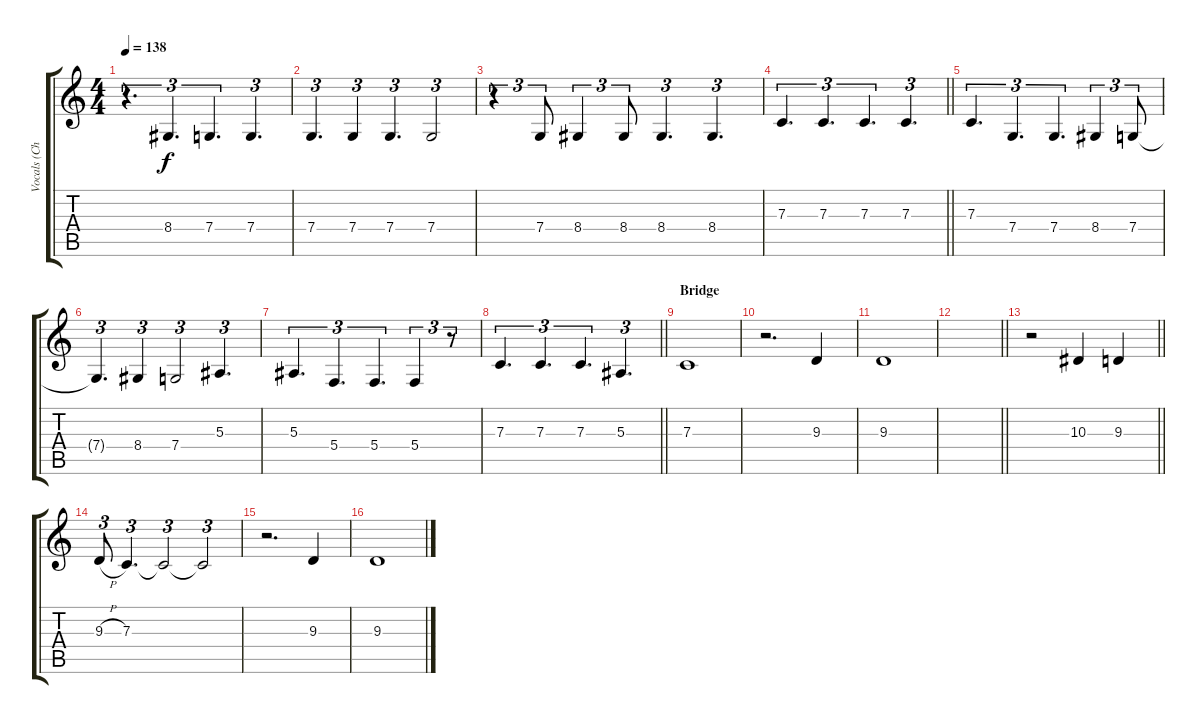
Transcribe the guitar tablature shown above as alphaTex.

\track ("Vocals (Chorus/Bridge)" "Vocals (Ch") {instrument tuba}
\staff {score tabs}
\tuning (D4 A3 F3 C3 G2 C2) {hide}
\ts (4 4)
\section ("" "")
\tempo 138
\clef g2
\ks c
r.4{d tu (3 2) dy f} 8.4.4{d tu (3 2)} 7.4.4{d tu (3 2)} 7.4.4{d tu (3 2)} |
7.4.4{d tu (3 2)} 7.4.4{tu (3 2)} 7.4.4{d tu (3 2)} 7.4.2{tu (3 2)} |
r.4{tu (3 2)} 7.4.8{tu (3 2)} 8.4.4{tu (3 2)} 8.4.8{tu (3 2)} 8.4.4{d tu (3 2)} 8.4.4{d tu (3 2)} |
\barLineRight lightlight
7.3.4{d tu (3 2)} 7.3.4{d tu (3 2)} 7.3.4{d tu (3 2)} 7.3.4{d tu (3 2)} |
\section ("" "")
7.3.4{d tu (3 2)} 7.4.4{d tu (3 2)} 7.4.4{d tu (3 2)} 8.4.4{tu (3 2)} 7.4.8{tu (3 2)} |
7.4{t}.4{d tu (3 2)} 8.4.4{tu (3 2)} 7.4.2{tu (3 2)} 5.3.4{d tu (3 2)} |
5.3.4{d tu (3 2)} 5.4.4{d tu (3 2)} 5.4.4{d tu (3 2)} 5.4.4{tu (3 2)} r.8{tu (3 2)} |
\barLineRight lightlight
7.3.4{d tu (3 2)} 7.3.4{d tu (3 2)} 7.3.4{d tu (3 2)} 5.3.4{d tu (3 2)} |
\section ("" "Bridge")
7.3.1 |
r.2{d} 9.3.4 |
9.3.1 |
\barLineRight lightlight
|
\section ("" "")
\barLineRight lightlight
r.2 10.3.4 9.3.4 |
\section ("" "")
9.3{h}.8{tu (3 2)} 7.3.4{d tu (3 2)} 7.3{t}.2{tu (3 2)} 7.3{t}.2{tu (3 2)} |
r.2{d} 9.3.4 |
9.3.1
